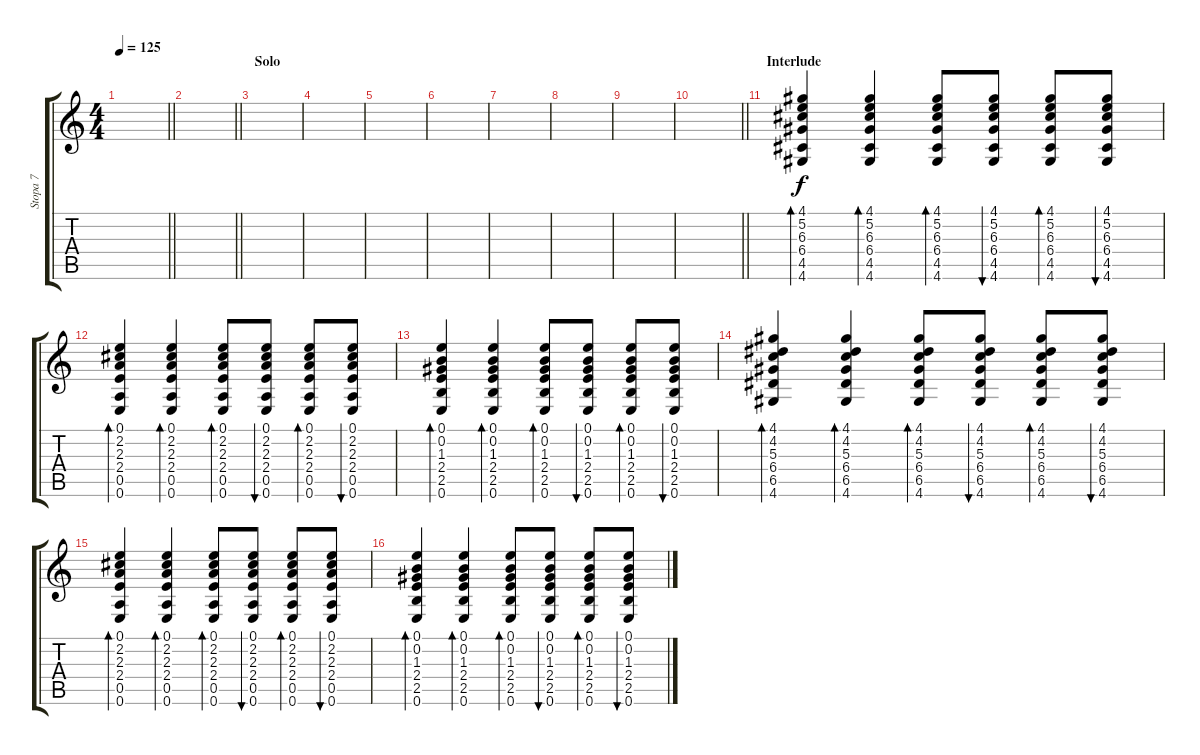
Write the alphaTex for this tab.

\track ("Stopa 7" "Stopa 7") {instrument acousticguitarsteel}
\staff {score tabs}
\tuning (E4 B3 G3 D3 A2 E2) {hide}
\ts (4 4)
\tempo 125
\clef g2
\barLineRight lightlight
\ks c
|
\barLineRight lightlight
|
\section ("" "Solo")
|
|
|
|
|
|
|
\barLineRight lightlight
|
\section ("" "Interlude")
(4.1 5.2 6.3 6.4 4.5 4.6).4{bd 60 dy f} (4.1 5.2 6.3 6.4 4.5 4.6).4{bd 60} (4.1 5.2 6.3 6.4 4.5 4.6).8{bd 60} (4.1 5.2 6.3 6.4 4.5 4.6).8{bu 60} (4.1 5.2 6.3 6.4 4.5 4.6).8{bd 60} (4.1 5.2 6.3 6.4 4.5 4.6).8{bu 60} |
(0.1 2.2 2.3 2.4 0.5 0.6).4{bd 60} (0.1 2.2 2.3 2.4 0.5 0.6).4{bd 60} (0.1 2.2 2.3 2.4 0.5 0.6).8{bd 60} (0.1 2.2 2.3 2.4 0.5 0.6).8{bu 60} (0.1 2.2 2.3 2.4 0.5 0.6).8{bd 60} (0.1 2.2 2.3 2.4 0.5 0.6).8{bu 60} |
(0.1 0.2 1.3 2.4 2.5 0.6).4{bd 60} (0.1 0.2 1.3 2.4 2.5 0.6).4{bd 60} (0.1 0.2 1.3 2.4 2.5 0.6).8{bd 60} (0.1 0.2 1.3 2.4 2.5 0.6).8{bu 60} (0.1 0.2 1.3 2.4 2.5 0.6).8{bd 60} (0.1 0.2 1.3 2.4 2.5 0.6).8{bu 60} |
(4.1 4.2 5.3 6.4 6.5 4.6).4{bd 60} (4.1 4.2 5.3 6.4 6.5 4.6).4{bd 60} (4.1 4.2 5.3 6.4 6.5 4.6).8{bd 60} (4.1 4.2 5.3 6.4 6.5 4.6).8{bu 60} (4.1 4.2 5.3 6.4 6.5 4.6).8{bd 60} (4.1 4.2 5.3 6.4 6.5 4.6).8{bu 60} |
(0.1 2.2 2.3 2.4 0.5 0.6).4{bd 60} (0.1 2.2 2.3 2.4 0.5 0.6).4{bd 60} (0.1 2.2 2.3 2.4 0.5 0.6).8{bd 60} (0.1 2.2 2.3 2.4 0.5 0.6).8{bu 60} (0.1 2.2 2.3 2.4 0.5 0.6).8{bd 60} (0.1 2.2 2.3 2.4 0.5 0.6).8{bu 60} |
(0.1 0.2 1.3 2.4 2.5 0.6).4{bd 60} (0.1 0.2 1.3 2.4 2.5 0.6).4{bd 60} (0.1 0.2 1.3 2.4 2.5 0.6).8{bd 60} (0.1 0.2 1.3 2.4 2.5 0.6).8{bu 60} (0.1 0.2 1.3 2.4 2.5 0.6).8{bd 60} (0.1 0.2 1.3 2.4 2.5 0.6).8{bu 60}
